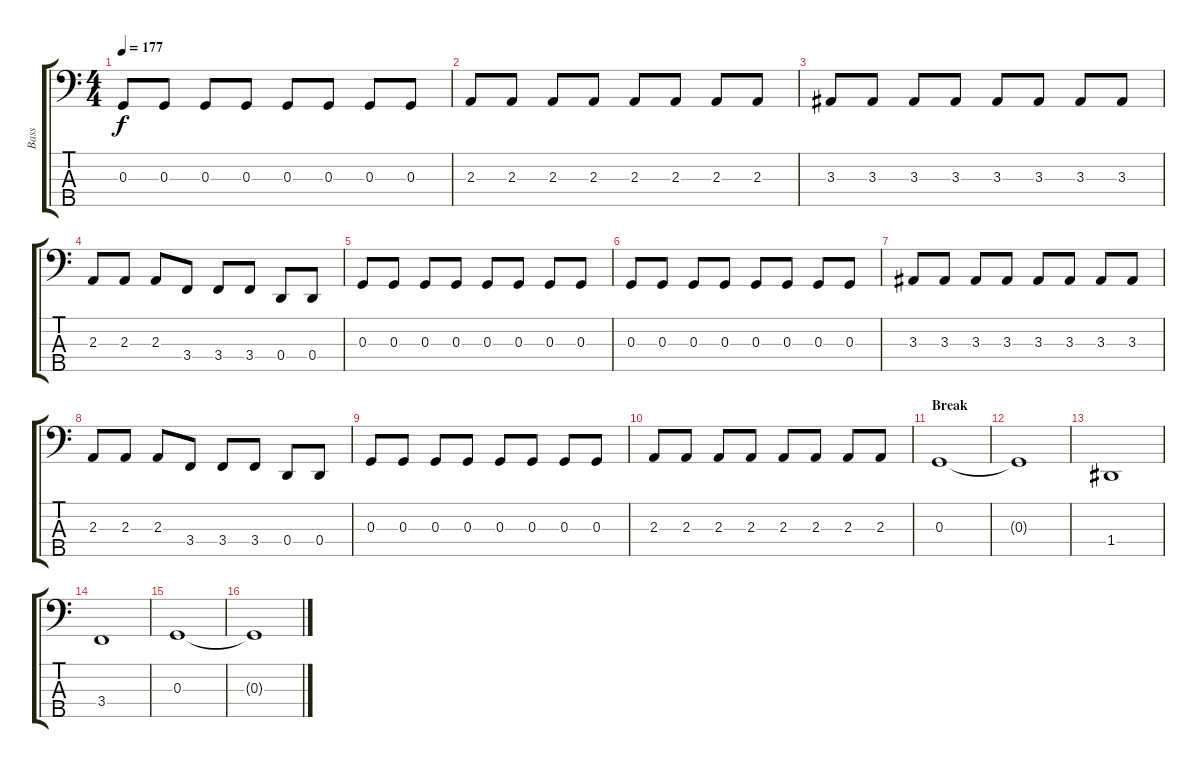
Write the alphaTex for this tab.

\track ("Bass" "Bass") {instrument electricbasspick}
\staff {score tabs}
\tuning (F2 C2 G1 D1 A0) {hide}
\ts (4 4)
\tempo 177
\clef f4
\ks c
0.3.8{dy f} 0.3.8 0.3.8 0.3.8 0.3.8 0.3.8 0.3.8 0.3.8 |
2.3.8 2.3.8 2.3.8 2.3.8 2.3.8 2.3.8 2.3.8 2.3.8 |
3.3.8 3.3.8 3.3.8 3.3.8 3.3.8 3.3.8 3.3.8 3.3.8 |
2.3.8 2.3.8 2.3.8 3.4.8 3.4.8 3.4.8 0.4.8 0.4.8 |
0.3.8 0.3.8 0.3.8 0.3.8 0.3.8 0.3.8 0.3.8 0.3.8 |
0.3.8 0.3.8 0.3.8 0.3.8 0.3.8 0.3.8 0.3.8 0.3.8 |
3.3.8 3.3.8 3.3.8 3.3.8 3.3.8 3.3.8 3.3.8 3.3.8 |
2.3.8 2.3.8 2.3.8 3.4.8 3.4.8 3.4.8 0.4.8 0.4.8 |
0.3.8 0.3.8 0.3.8 0.3.8 0.3.8 0.3.8 0.3.8 0.3.8 |
2.3.8 2.3.8 2.3.8 2.3.8 2.3.8 2.3.8 2.3.8 2.3.8 |
\section ("" "Break")
0.3.1 |
0.3{t}.1 |
1.4.1 |
3.4.1 |
0.3.1 |
0.3{t}.1
